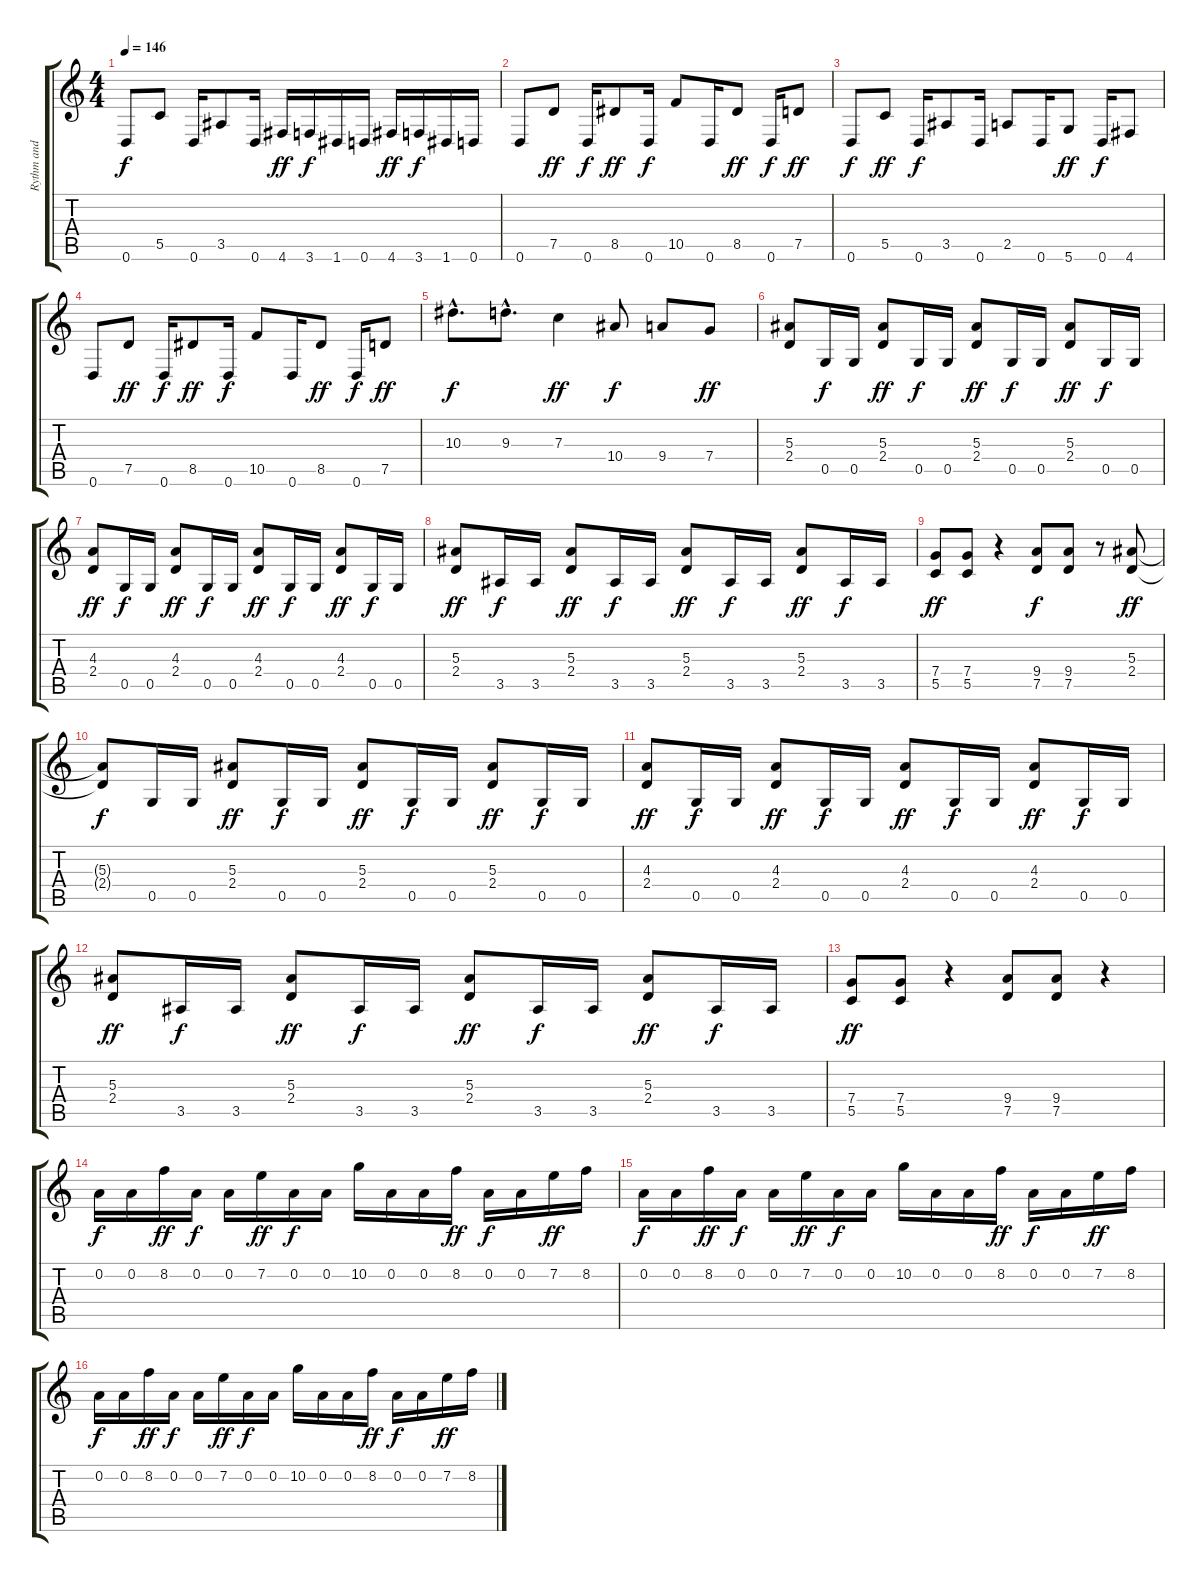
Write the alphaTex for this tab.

\track ("Rythm and Lead Guitar" "Rythm and ") {instrument distortionguitar}
\staff {score tabs}
\tuning (D4 A3 F3 C3 G2 D2) {hide}
\ts (4 4)
\tempo 146
\clef g2
\ks c
0.6.8{dy f} 5.5.8 0.6.16 3.5.8 0.6.16 4.6.16{dy ff} 3.6.16{dy f} 1.6.16 0.6.16 4.6.16{dy ff} 3.6.16{dy f} 1.6.16 0.6.16 |
0.6.8 7.5.8{dy ff} 0.6.16{dy f} 8.5.8{dy ff} 0.6.16{dy f} 10.5.8 0.6.16 8.5.8{dy ff} 0.6.16{dy f} 7.5.8{dy ff} |
0.6.8{dy f} 5.5.8{dy ff} 0.6.16{dy f} 3.5.8 0.6.16 2.5.8 0.6.16 5.6.8{dy ff} 0.6.16{dy f} 4.6.8 |
0.6.8 7.5.8{dy ff} 0.6.16{dy f} 8.5.8{dy ff} 0.6.16{dy f} 10.5.8 0.6.16 8.5.8{dy ff} 0.6.16{dy f} 7.5.8{dy ff} |
10.3{hac}.8{d dy f} 9.3{hac}.8{d} 7.3.4{dy ff} 10.4.8{dy f} 9.4.8 7.4.8{dy ff} |
(5.3 2.4).8 0.5.16{dy f} 0.5.16 (5.3 2.4).8{dy ff} 0.5.16{dy f} 0.5.16 (5.3 2.4).8{dy ff} 0.5.16{dy f} 0.5.16 (5.3 2.4).8{dy ff} 0.5.16{dy f} 0.5.16 |
(4.3 2.4).8{dy ff} 0.5.16{dy f} 0.5.16 (4.3 2.4).8{dy ff} 0.5.16{dy f} 0.5.16 (4.3 2.4).8{dy ff} 0.5.16{dy f} 0.5.16 (4.3 2.4).8{dy ff} 0.5.16{dy f} 0.5.16 |
(5.3 2.4).8{dy ff} 3.5.16{dy f} 3.5.16 (5.3 2.4).8{dy ff} 3.5.16{dy f} 3.5.16 (5.3 2.4).8{dy ff} 3.5.16{dy f} 3.5.16 (5.3 2.4).8{dy ff} 3.5.16{dy f} 3.5.16 |
(7.4 5.5).8{dy ff} (7.4 5.5).8 r.4 (9.4 7.5).8{dy f} (9.4 7.5).8 r.8 (5.3 2.4).8{dy ff} |
(5.3{t} 2.4{t}).8{dy f} 0.5.16 0.5.16 (5.3 2.4).8{dy ff} 0.5.16{dy f} 0.5.16 (5.3 2.4).8{dy ff} 0.5.16{dy f} 0.5.16 (5.3 2.4).8{dy ff} 0.5.16{dy f} 0.5.16 |
(4.3 2.4).8{dy ff} 0.5.16{dy f} 0.5.16 (4.3 2.4).8{dy ff} 0.5.16{dy f} 0.5.16 (4.3 2.4).8{dy ff} 0.5.16{dy f} 0.5.16 (4.3 2.4).8{dy ff} 0.5.16{dy f} 0.5.16 |
(5.3 2.4).8{dy ff} 3.5.16{dy f} 3.5.16 (5.3 2.4).8{dy ff} 3.5.16{dy f} 3.5.16 (5.3 2.4).8{dy ff} 3.5.16{dy f} 3.5.16 (5.3 2.4).8{dy ff} 3.5.16{dy f} 3.5.16 |
(7.4 5.5).8{dy ff} (7.4 5.5).8 r.4 (9.4 7.5).8 (9.4 7.5).8 r.4 |
0.2.16{dy f} 0.2.16 8.2.16{dy ff} 0.2.16{dy f} 0.2.16 7.2.16{dy ff} 0.2.16{dy f} 0.2.16 10.2.16 0.2.16 0.2.16 8.2.16{dy ff} 0.2.16{dy f} 0.2.16 7.2.16{dy ff} 8.2.16 |
0.2.16{dy f} 0.2.16 8.2.16{dy ff} 0.2.16{dy f} 0.2.16 7.2.16{dy ff} 0.2.16{dy f} 0.2.16 10.2.16 0.2.16 0.2.16 8.2.16{dy ff} 0.2.16{dy f} 0.2.16 7.2.16{dy ff} 8.2.16 |
0.2.16{dy f} 0.2.16 8.2.16{dy ff} 0.2.16{dy f} 0.2.16 7.2.16{dy ff} 0.2.16{dy f} 0.2.16 10.2.16 0.2.16 0.2.16 8.2.16{dy ff} 0.2.16{dy f} 0.2.16 7.2.16{dy ff} 8.2.16
